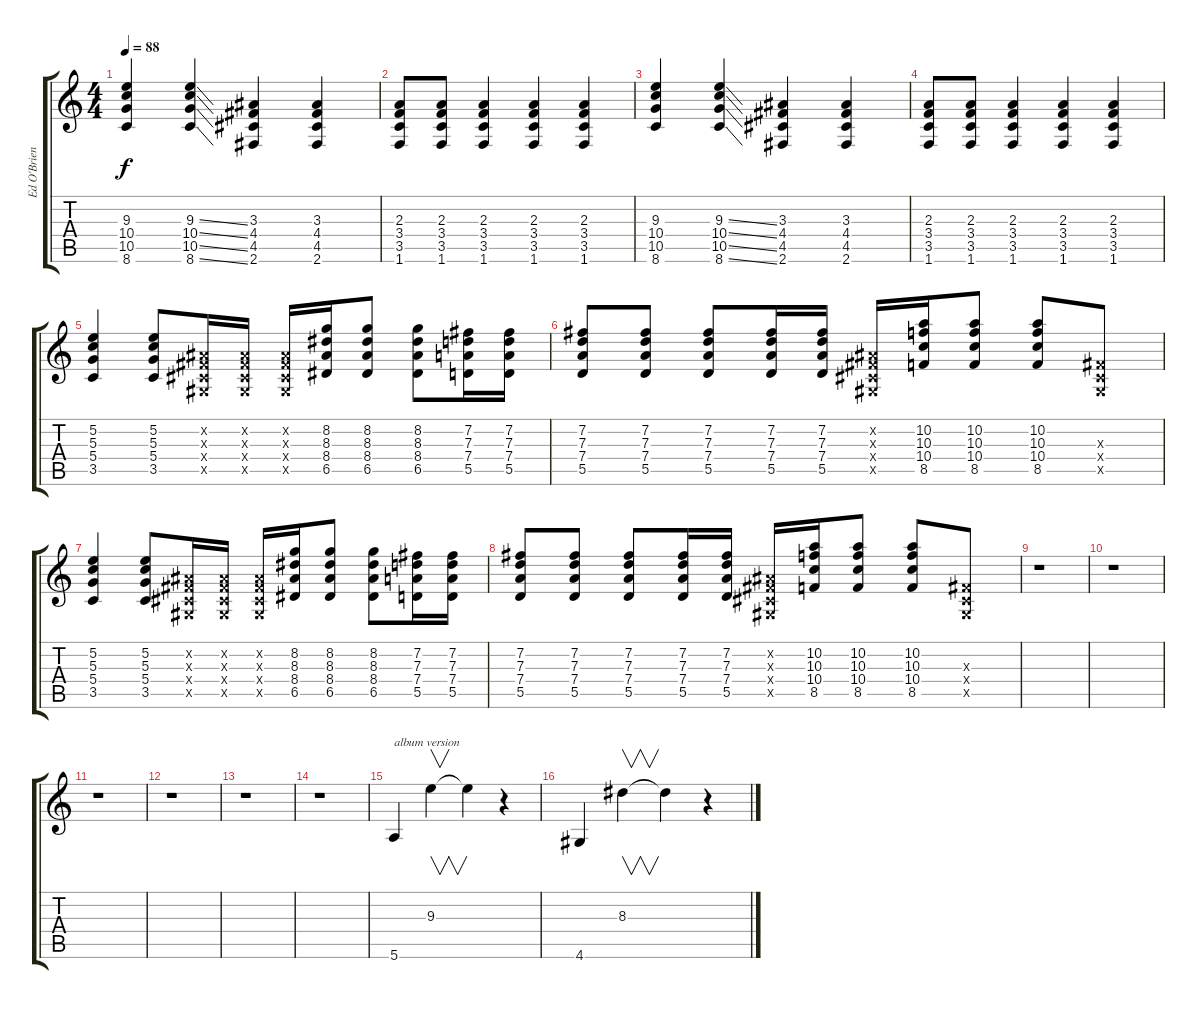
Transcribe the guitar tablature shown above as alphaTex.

\track ("Ed O'Brien" "Ed O'Brien") {instrument overdrivenguitar}
\staff {score tabs}
\tuning (E4 B3 G3 D3 A2 E2) {hide}
\ts (4 4)
\tempo 88
\clef g2
\ks c
(9.3 10.4 10.5 8.6).4{dy f} (9.3{ss} 10.4{ss} 10.5{ss} 8.6{ss}).4 (3.3 4.4 4.5 2.6).4 (3.3 4.4 4.5 2.6).4 |
(2.3 3.4 3.5 1.6).8 (2.3 3.4 3.5 1.6).8 (2.3 3.4 3.5 1.6).4 (2.3 3.4 3.5 1.6).4 (2.3 3.4 3.5 1.6).4 |
(9.3 10.4 10.5 8.6).4 (9.3{ss} 10.4{ss} 10.5{ss} 8.6{ss}).4 (3.3 4.4 4.5 2.6).4 (3.3 4.4 4.5 2.6).4 |
(2.3 3.4 3.5 1.6).8 (2.3 3.4 3.5 1.6).8 (2.3 3.4 3.5 1.6).4 (2.3 3.4 3.5 1.6).4 (2.3 3.4 3.5 1.6).4 |
(5.2 5.3 5.4 3.5).4 (5.2 5.3 5.4 3.5).8 (-1.2{x} -1.3{x} -1.4{x} -1.5{x}).16 (-1.2{x} -1.3{x} -1.4{x} -1.5{x}).16 (-1.2{x} -1.3{x} -1.4{x} -1.5{x}).16 (8.2 8.3 8.4 6.5).16 (8.2 8.3 8.4 6.5).8 (8.2 8.3 8.4 6.5).8 (7.2 7.3 7.4 5.5).16 (7.2 7.3 7.4 5.5).16 |
(7.2 7.3 7.4 5.5).8 (7.2 7.3 7.4 5.5).8 (7.2 7.3 7.4 5.5).8 (7.2 7.3 7.4 5.5).16 (7.2 7.3 7.4 5.5).16 (-1.2{x} -1.3{x} -1.4{x} -1.5{x}).16 (10.2 10.3 10.4 8.5).16 (10.2 10.3 10.4 8.5).8 (10.2 10.3 10.4 8.5).8 (-1.3{x} -1.4{x} -1.5{x}).8 |
(5.2 5.3 5.4 3.5).4 (5.2 5.3 5.4 3.5).8 (-1.2{x} -1.3{x} -1.4{x} -1.5{x}).16 (-1.2{x} -1.3{x} -1.4{x} -1.5{x}).16 (-1.2{x} -1.3{x} -1.4{x} -1.5{x}).16 (8.2 8.3 8.4 6.5).16 (8.2 8.3 8.4 6.5).8 (8.2 8.3 8.4 6.5).8 (7.2 7.3 7.4 5.5).16 (7.2 7.3 7.4 5.5).16 |
(7.2 7.3 7.4 5.5).8 (7.2 7.3 7.4 5.5).8 (7.2 7.3 7.4 5.5).8 (7.2 7.3 7.4 5.5).16 (7.2 7.3 7.4 5.5).16 (-1.2{x} -1.3{x} -1.4{x} -1.5{x}).16 (10.2 10.3 10.4 8.5).16 (10.2 10.3 10.4 8.5).8 (10.2 10.3 10.4 8.5).8 (-1.3{x} -1.4{x} -1.5{x}).8 |
r.1 |
r.1 |
r.1 |
r.1 |
r.1 |
r.1 |
5.6.4{txt "album version"} 9.3.4{v} 9.3{t}.4 r.4 |
4.6.4 8.3.4{v} 8.3{t}.4 r.4
